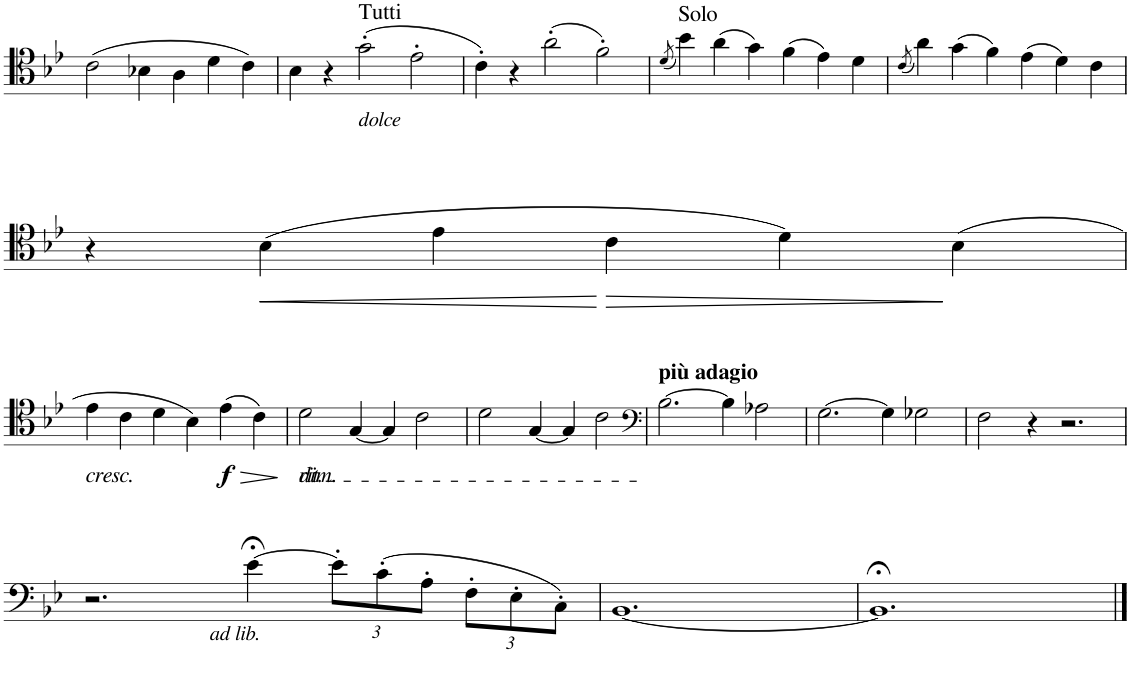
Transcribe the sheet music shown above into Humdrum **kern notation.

**kern	**dynam
*part1	*part1
*staff1	*staff1
*I"Violoncello	*
*I'Vc.	*
!!LO:PB:g=z
*clefC4	*
*k[b-e-]	*
*M6/4	*
=40	=40
(2c\	.
4B-X\	.
4A\	.
4d\	.
4c\)	.
=41	=41
4B-\	.
4r	.
!LO:TX:a:t=Tutti	!
!LO:TX:b:i:t=dolce	!
(2g'\	.
2e-'\	.
=42	=42
4c'\)	.
4r	.
(2a'\	.
2f'\)	.
=43	=43
(8qd/	.
!LO:TX:a:t=Solo	!
4b-\)	.
(4a\	.
4g\)	.
(4f\	.
4e-\)	.
4d\	.
=44	=44
(8qc/	.
4a\)	.
(4g\	.
4f\)	.
(4e-\	.
4d\)	.
4c\	.
!!LO:LB:g=z
=45	=45
4r	.
!	!LO:HP:b
(4B-\	<
4e-\	.
!	!LO:HP:n=1:b
4c\	[ >
4d\)	.
(4B-\	]
!!LO:LB:g=z
=46	=46
!LO:TX:b:i:t=cresc.	!
4e-\	.
4c\	.
4d\	.
4B-\)	.
!	!LO:HP:b
!	!LO:DY:n=1:b
(4e-\	> f
4c\)	.
.	]
=47	=47
!LO:TX:b:i:t=dim.	!
!LO:TX:b:i:t=rit.	!
2d\	.
[4G/	.
4G/]	.
2c\	.
=48	=48
2d\	.
[4G/	.
4G/]	.
2c\	.
=49	=49
*clefF4	*
!LO:TX:a:B:t=più adagio	!
[2.B-\	.
4B-\]	.
2A-X\	.
=50	=50
[2.G\	.
4G\]	.
2G-X\	.
=51	=51
2F\	.
4r	.
2.r	.
!!LO:LB:g=z
=52	=52
2.r	.
!LO:TX:b:i:t=ad lib.	!
[4e-;<\	.
*Xbrackettup	*
12e-'\L]	.
(12c'\	.
12A'\J	.
12F'\L	.
12E-'\	.
12C'\J)	.
=53	=53
[1.BB-	.
=54	=54
1.BB-;<]	.
==	==
*-	*-
